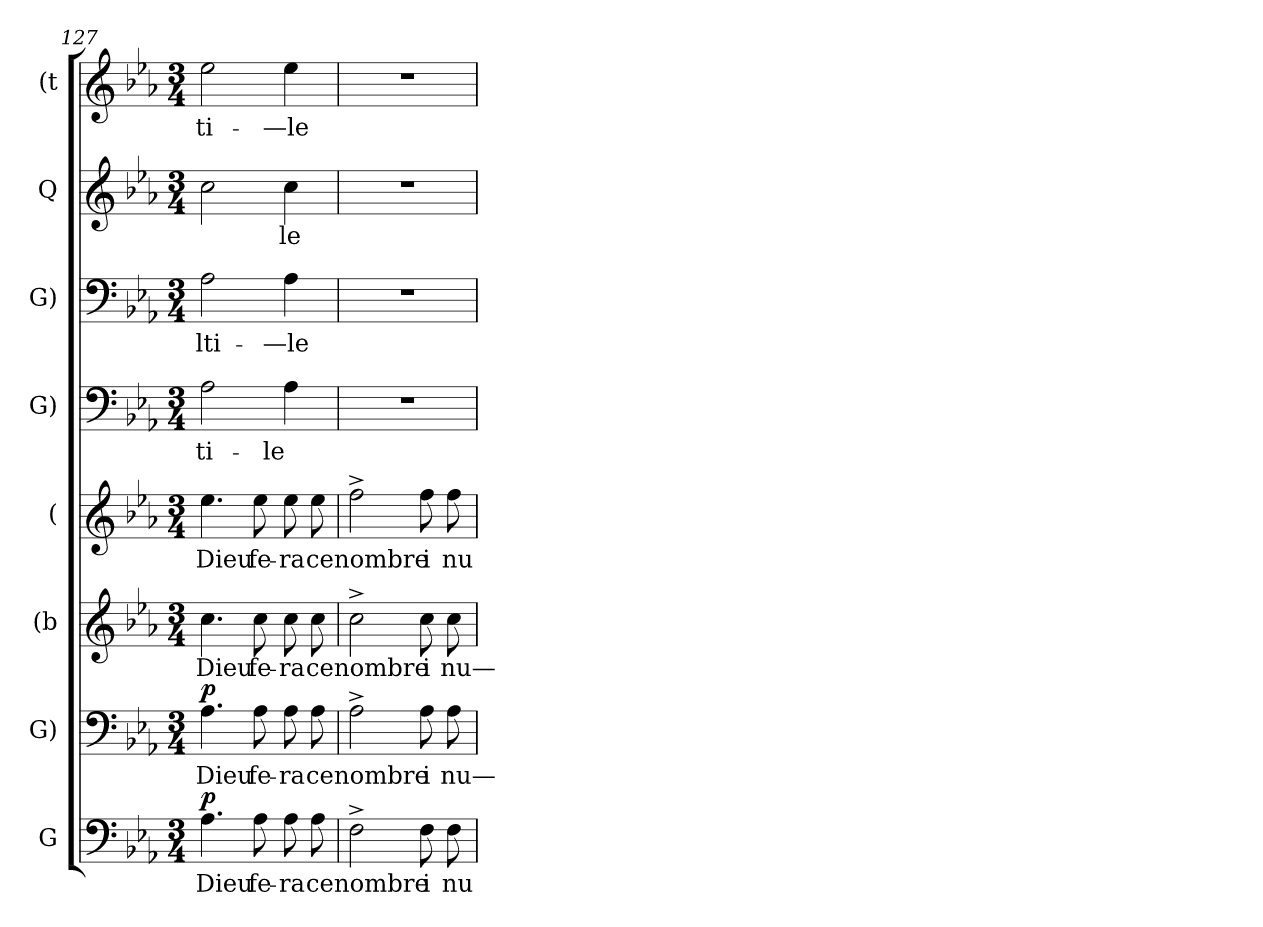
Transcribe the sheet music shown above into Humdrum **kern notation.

**kern	**text	**dynam	**kern	**text	**dynam	**kern	**text	**kern	**text	**kern	**text	**kern	**text	**kern	**text	**kern	**text
*part8	*part8	*part8	*part7	*part7	*part7	*part6	*part6	*part5	*part5	*part4	*part4	*part3	*part3	*part2	*part2	*part1	*part1
*staff8	*staff8	*staff8	*staff7	*staff7	*staff7	*staff6	*staff6	*staff5	*staff5	*staff4	*staff4	*staff3	*staff3	*staff2	*staff2	*staff1	*staff1
*I"G	*	*	*I"G)	*	*	*I"(b	*	*I"(	*	*I"G)	*	*I"G)	*	*I"Q	*	*I"(t	*
*clefF4	*	*	*clefF4	*	*	*clefG2	*	*clefG2	*	*clefF4	*	*clefF4	*	*clefG2	*	*clefG2	*
*k[b-e-a-]	*	*	*k[b-e-a-]	*	*	*k[b-e-a-]	*	*k[b-e-a-]	*	*k[b-e-a-]	*	*k[b-e-a-]	*	*k[b-e-a-]	*	*k[b-e-a-]	*
*M3/4	*	*	*M3/4	*	*	*M3/4	*	*M3/4	*	*M3/4	*	*M3/4	*	*M3/4	*	*M3/4	*
=127	=127	=127	=127	=127	=127	=127	=127	=127	=127	=127	=127	=127	=127	=127	=127	=127	=127
!	!	!LO:DY:a	!	!	!LO:DY:a	!	!	!	!	!	!	!	!	!	!	!	!
4.A-i\	Dieu	p	4.A-i\	Dieu	p	4.cci\	Dieu	4.ee-i\	Dieu	2A-i\	ti-	2A-i\	lti-	2cci\	--	2ee-i\	ti-
8A-i\	fe-	.	8A-i\	fe-	.	8cci\	fe-	8ee-i\	fe-	.	.	.	.	.	.	.	.
8A-i\	ra	.	8A-i\	ra	.	8cci\	ra	8ee-i\	ra	4A-i\	le	4A-i\	—le	4cci\	le	4ee-i\	—le
8A-i\	ce	.	8A-i\	ce	.	8cci\	ce	8ee-i\	ce	.	.	.	.	.	.	.	.
=128	=128	=128	=128	=128	=128	=128	=128	=128	=128	=128	=128	=128	=128	=128	=128	=128	=128
2F^>i\	nombre	.	2A-^>i\	nombre	.	2cc^>i\	nombre	2ff^>i\	nombre	2.r	.	2.r	.	2.r	.	2.r	.
8Fi\	i	.	8A-i\	i	.	8cci\	i	8ffi\	i	.	.	.	.	.	.	.	.
8Fi\	nu	.	8A-i\	nu—	.	8cci\	nu—	8ffi\	nu	.	.	.	.	.	.	.	.
=	=	=	=	=	=	=	=	=	=	=	=	=	=	=	=	=	=
*-	*-	*-	*-	*-	*-	*-	*-	*-	*-	*-	*-	*-	*-	*-	*-	*-	*-
